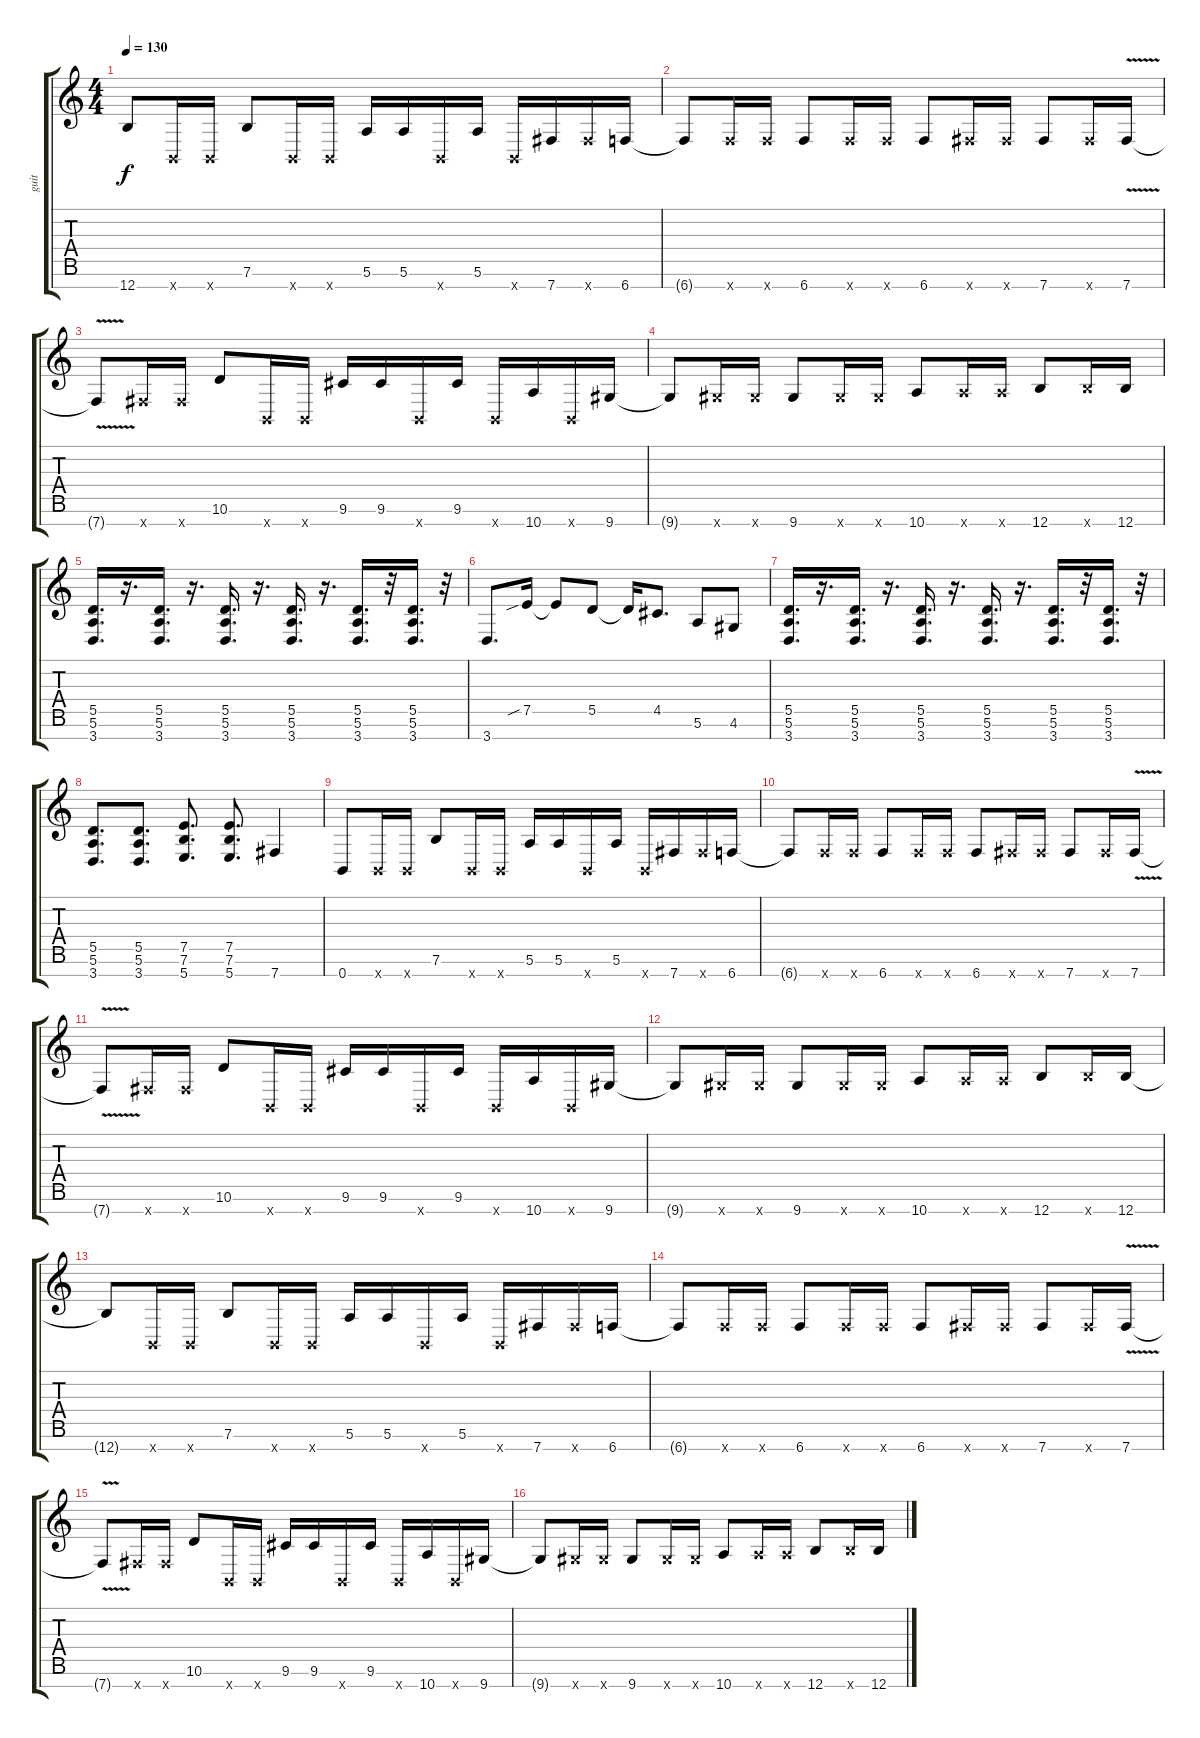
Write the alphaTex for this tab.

\track ("guit" "guit") {instrument distortionguitar}
\staff {score tabs}
\tuning (E4 B3 G3 D3 A2 E2 B1) {hide}
\ts (4 4)
\tempo 130
\clef g2
\ks c
12.7{t}.8{dy f} 0.7{x}.16 0.7{x}.16 7.6.8 0.7{x}.16 0.7{x}.16 5.6.16 5.6.16 0.7{x}.16 5.6.16 0.7{x}.16 7.7.16 7.7{x}.16 6.7.16 |
6.7{t}.8 6.7{x}.16 6.7{x}.16 6.7.8 6.7{x}.16 6.7{x}.16 6.7.8 7.7{x}.16 7.7{x}.16 7.7.8 7.7{x}.16 7.7{v}.16 |
7.7{t}.8 7.7{x}.16 7.7{x}.16 10.6.8 0.7{x}.16 0.7{x}.16 9.6.16 9.6.16 0.7{x}.16 9.6.16 0.7{x}.16 10.7.16 0.7{x}.16 9.7.16 |
9.7{t}.8 9.7{x}.16 9.7{x}.16 9.7.8 9.7{x}.16 9.7{x}.16 10.7.8 10.7{x}.16 10.7{x}.16 12.7.8 12.7{x}.16 12.7.16 |
(5.5 5.6 3.7).16{d} r.16{d} (5.5 5.6 3.7).16{d} r.16{d} (5.5 5.6 3.7).16{d} r.16{d} (5.5 5.6 3.7).16{d} r.16{d} (5.5 5.6 3.7).16{d} r.32 (5.5 5.6 3.7).16{d} r.32 |
3.7.8{d} 7.5{sib}.16 7.5{t}.8 5.5.8 5.5{t}.16 4.5.8{d} 5.6.8 4.6.8 |
(5.5 5.6 3.7).16{d} r.16{d} (5.5 5.6 3.7).16{d} r.16{d} (5.5 5.6 3.7).16{d} r.16{d} (5.5 5.6 3.7).16{d} r.16{d} (5.5 5.6 3.7).16{d} r.32 (5.5 5.6 3.7).16{d} r.32 |
(5.5 5.6 3.7).8{d} (5.5 5.6 3.7).8{d} (7.5 7.6 5.7).8{d} (7.5 7.6 5.7).8{d} 7.7.4 |
0.7.8 0.7{x}.16 0.7{x}.16 7.6.8 0.7{x}.16 0.7{x}.16 5.6.16 5.6.16 0.7{x}.16 5.6.16 0.7{x}.16 7.7.16 7.7{x}.16 6.7.16 |
6.7{t}.8 6.7{x}.16 6.7{x}.16 6.7.8 6.7{x}.16 6.7{x}.16 6.7.8 7.7{x}.16 7.7{x}.16 7.7.8 7.7{x}.16 7.7{v}.16 |
7.7{t}.8 7.7{x}.16 7.7{x}.16 10.6.8 0.7{x}.16 0.7{x}.16 9.6.16 9.6.16 0.7{x}.16 9.6.16 0.7{x}.16 10.7.16 0.7{x}.16 9.7.16 |
9.7{t}.8 9.7{x}.16 9.7{x}.16 9.7.8 9.7{x}.16 9.7{x}.16 10.7.8 10.7{x}.16 10.7{x}.16 12.7.8 12.7{x}.16 12.7.16 |
12.7{t}.8 0.7{x}.16 0.7{x}.16 7.6.8 0.7{x}.16 0.7{x}.16 5.6.16 5.6.16 0.7{x}.16 5.6.16 0.7{x}.16 7.7.16 7.7{x}.16 6.7.16 |
6.7{t}.8 6.7{x}.16 6.7{x}.16 6.7.8 6.7{x}.16 6.7{x}.16 6.7.8 7.7{x}.16 7.7{x}.16 7.7.8 7.7{x}.16 7.7{v}.16 |
7.7{t}.8 7.7{x}.16 7.7{x}.16 10.6.8 0.7{x}.16 0.7{x}.16 9.6.16 9.6.16 0.7{x}.16 9.6.16 0.7{x}.16 10.7.16 0.7{x}.16 9.7.16 |
9.7{t}.8 9.7{x}.16 9.7{x}.16 9.7.8 9.7{x}.16 9.7{x}.16 10.7.8 10.7{x}.16 10.7{x}.16 12.7.8 12.7{x}.16 12.7.16
